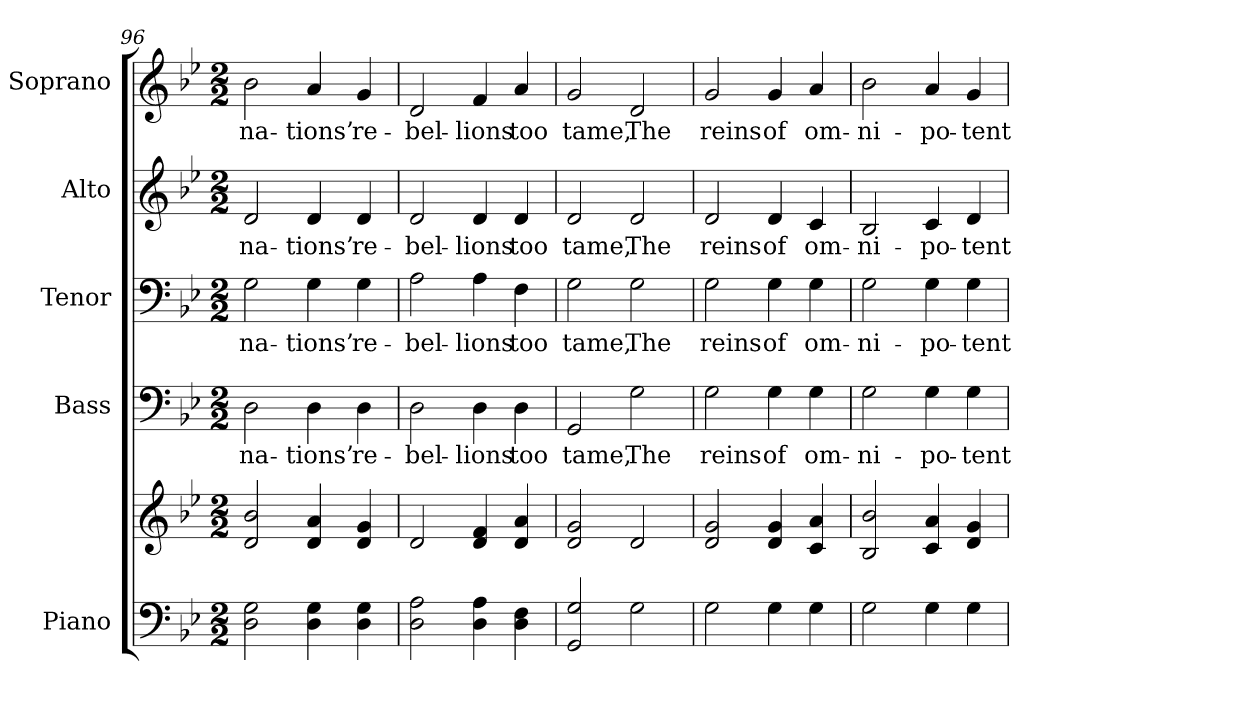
**kern	**kern	**kern	**text	**kern	**text	**kern	**text	**kern	**text
*part5	*part5	*part4	*part4	*part3	*part3	*part2	*part2	*part1	*part1
*staff6	*staff5	*staff4	*staff4	*staff3	*staff3	*staff2	*staff2	*staff1	*staff1
*I"Piano	*	*I"Bass	*	*I"Tenor	*	*I"Alto	*	*I"Soprano	*
*I'Pno.	*	*I'B.	*	*I'T.	*	*I'A.	*	*I'S.	*
*clefF4	*clefG2	*clefF4	*	*clefF4	*	*clefG2	*	*clefG2	*
*k[b-e-]	*k[b-e-]	*k[b-e-]	*	*k[b-e-]	*	*k[b-e-]	*	*k[b-e-]	*
*B-:	*B-:	*B-:	*	*B-:	*	*B-:	*	*B-:	*
*M2/2	*M2/2	*M2/2	*	*M2/2	*	*M2/2	*	*M2/2	*
=96	=96	=96	=96	=96	=96	=96	=96	=96	=96
!	!	!	!LO:LY:b:color=#000000	!	!	!	!	!	!
!	!	!	!	!	!LO:LY:b:color=#000000	!	!	!	!
!	!	!	!	!	!	!	!LO:LY:b:color=#000000	!	!
!	!	!	!	!	!	!	!	!	!LO:LY:b:color=#000000
2Di\ 2Gi	2di/ 2b-i	2Di\	na-	2Gi\	na-	2di/	na-	2b-i\	na-
!	!	!	!LO:LY:b:color=#000000	!	!	!	!	!	!
!	!	!	!	!	!LO:LY:b:color=#000000	!	!	!	!
!	!	!	!	!	!	!	!LO:LY:b:color=#000000	!	!
!	!	!	!	!	!	!	!	!	!LO:LY:b:color=#000000
4Di\ 4Gi	4di/ 4ai	4Di\	-tions’	4Gi\	-tions’	4di/	-tions’	4ai/	-tions’
!	!	!	!LO:LY:b:color=#000000	!	!	!	!	!	!
!	!	!	!	!	!LO:LY:b:color=#000000	!	!	!	!
!	!	!	!	!	!	!	!LO:LY:b:color=#000000	!	!
!	!	!	!	!	!	!	!	!	!LO:LY:b:color=#000000
4Di\ 4Gi	4di/ 4gi	4Di\	re-	4Gi\	re-	4di/	re-	4gi/	re-
!!LO:LB:g=z
=97	=97	=97	=97	=97	=97	=97	=97	=97	=97
!	!	!	!LO:LY:b:color=#000000	!	!	!	!	!	!
!	!	!	!	!	!LO:LY:b:color=#000000	!	!	!	!
!	!	!	!	!	!	!	!LO:LY:b:color=#000000	!	!
!	!	!	!	!	!	!	!	!	!LO:LY:b:color=#000000
2Di\ 2Ai	2di/	2Di\	-bel-	2Ai\	-bel-	2di/	-bel-	2di/	-bel-
!	!	!	!LO:LY:b:color=#000000	!	!	!	!	!	!
!	!	!	!	!	!LO:LY:b:color=#000000	!	!	!	!
!	!	!	!	!	!	!	!LO:LY:b:color=#000000	!	!
!	!	!	!	!	!	!	!	!	!LO:LY:b:color=#000000
4Di\ 4Ai	4di/ 4fi	4Di\	-lions	4Ai\	-lions	4di/	-lions	4fi/	-lions
!	!	!	!LO:LY:b:color=#000000	!	!	!	!	!	!
!	!	!	!	!	!LO:LY:b:color=#000000	!	!	!	!
!	!	!	!	!	!	!	!LO:LY:b:color=#000000	!	!
!	!	!	!	!	!	!	!	!	!LO:LY:b:color=#000000
4Di\ 4Fi	4di/ 4ai	4Di\	too	4Fi\	too	4di/	too	4ai/	too
=98	=98	=98	=98	=98	=98	=98	=98	=98	=98
!	!	!	!LO:LY:b:color=#000000	!	!	!	!	!	!
!	!	!	!	!	!LO:LY:b:color=#000000	!	!	!	!
!	!	!	!	!	!	!	!LO:LY:b:color=#000000	!	!
!	!	!	!	!	!	!	!	!	!LO:LY:b:color=#000000
2GGi/ 2Gi	2di/ 2gi	2GGi/	tame,	2Gi\	tame,	2di/	tame,	2gi/	tame,
!	!	!	!LO:LY:b:color=#000000	!	!	!	!	!	!
!	!	!	!	!	!LO:LY:b:color=#000000	!	!	!	!
!	!	!	!	!	!	!	!LO:LY:b:color=#000000	!	!
!	!	!	!	!	!	!	!	!	!LO:LY:b:color=#000000
2Gi\	2di/	2Gi\	The	2Gi\	The	2di/	The	2di/	The
!!LO:PB:g=z
=99	=99	=99	=99	=99	=99	=99	=99	=99	=99
!	!	!	!LO:LY:b:color=#000000	!	!	!	!	!	!
!	!	!	!	!	!LO:LY:b:color=#000000	!	!	!	!
!	!	!	!	!	!	!	!LO:LY:b:color=#000000	!	!
!	!	!	!	!	!	!	!	!	!LO:LY:b:color=#000000
2Gi\	2di/ 2gi	2Gi\	reins	2Gi\	reins	2di/	reins	2gi/	reins
!	!	!	!LO:LY:b:color=#000000	!	!	!	!	!	!
!	!	!	!	!	!LO:LY:b:color=#000000	!	!	!	!
!	!	!	!	!	!	!	!LO:LY:b:color=#000000	!	!
!	!	!	!	!	!	!	!	!	!LO:LY:b:color=#000000
4Gi\	4di/ 4gi	4Gi\	of	4Gi\	of	4di/	of	4gi/	of
!	!	!	!LO:LY:b:color=#000000	!	!	!	!	!	!
!	!	!	!	!	!LO:LY:b:color=#000000	!	!	!	!
!	!	!	!	!	!	!	!LO:LY:b:color=#000000	!	!
!	!	!	!	!	!	!	!	!	!LO:LY:b:color=#000000
4Gi\	4ci/ 4ai	4Gi\	om-	4Gi\	om-	4ci/	om-	4ai/	om-
=100	=100	=100	=100	=100	=100	=100	=100	=100	=100
!	!	!	!LO:LY:b:color=#000000	!	!	!	!	!	!
!	!	!	!	!	!LO:LY:b:color=#000000	!	!	!	!
!	!	!	!	!	!	!	!LO:LY:b:color=#000000	!	!
!	!	!	!	!	!	!	!	!	!LO:LY:b:color=#000000
2Gi\	2B-i/ 2b-i	2Gi\	-ni-	2Gi\	-ni-	2B-i/	-ni-	2b-i\	-ni-
!	!	!	!LO:LY:b:color=#000000	!	!	!	!	!	!
!	!	!	!	!	!LO:LY:b:color=#000000	!	!	!	!
!	!	!	!	!	!	!	!LO:LY:b:color=#000000	!	!
!	!	!	!	!	!	!	!	!	!LO:LY:b:color=#000000
4Gi\	4ci/ 4ai	4Gi\	-po-	4Gi\	-po-	4ci/	-po-	4ai/	-po-
!	!	!	!LO:LY:b:color=#000000	!	!	!	!	!	!
!	!	!	!	!	!LO:LY:b:color=#000000	!	!	!	!
!	!	!	!	!	!	!	!LO:LY:b:color=#000000	!	!
!	!	!	!	!	!	!	!	!	!LO:LY:b:color=#000000
4Gi\	4di/ 4gi	4Gi\	-tent	4Gi\	-tent	4di/	-tent	4gi/	-tent
=	=	=	=	=	=	=	=	=	=
*-	*-	*-	*-	*-	*-	*-	*-	*-	*-
